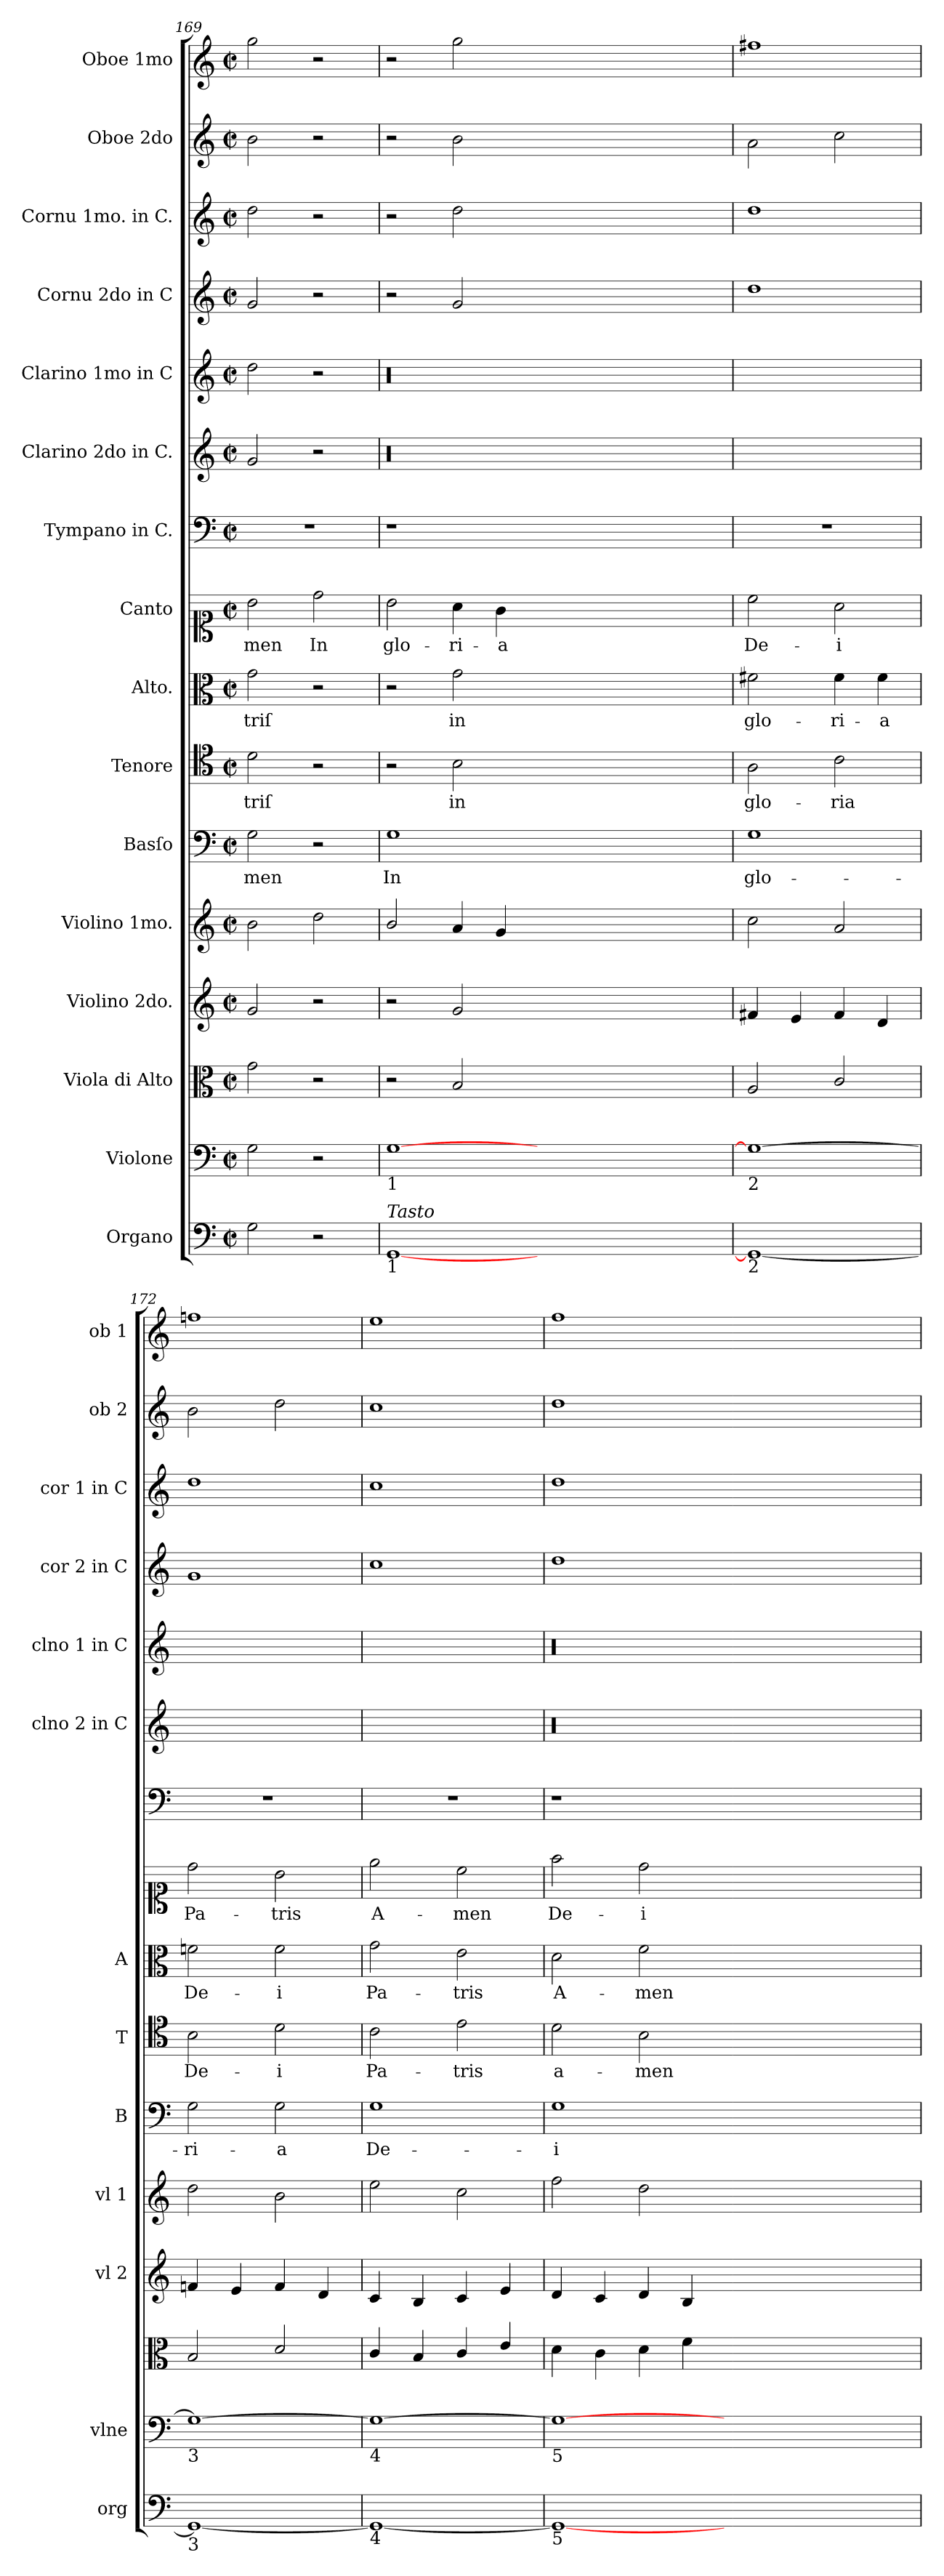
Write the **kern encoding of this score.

**kern	**kern	**kern	**kern	**kern	**kern	**text	**kern	**text	**kern	**text	**kern	**text	**kern	**kern	**kern	**kern	**kern	**kern	**kern
*part16	*part15	*part14	*part13	*part12	*part11	*part11	*part10	*part10	*part9	*part9	*part8	*part8	*part7	*part6	*part5	*part4	*part3	*part2	*part1
*staff16	*staff15	*staff14	*staff13	*staff12	*staff11	*staff11	*staff10	*staff10	*staff9	*staff9	*staff8	*staff8	*staff7	*staff6	*staff5	*staff4	*staff3	*staff2	*staff1
*I"Organo	*I"Violone	*I"Viola di Alto	*I"Violino 2do.	*I"Violino 1mo.	*I"Basſo	*	*I"Tenore	*	*I"Alto.	*	*I"Canto	*	*I"Tympano in C.	*I"Clarino 2do in C.	*I"Clarino 1mo in C	*I"Cornu 2do in C	*I"Cornu 1mo. in C.	*I"Oboe 2do	*I"Oboe 1mo
*I'org	*I'vlne	*	*I'vl 2	*I'vl 1	*I'B	*	*I'T	*	*I'A	*	*	*	*	*I'clno 2 in C	*I'clno 1 in C	*I'cor 2 in C	*I'cor 1 in C	*I'ob 2	*I'ob 1
*clefF4	*clefF4	*clefC3	*clefG2	*clefG2	*clefF4	*	*clefC4	*	*clefC3	*	*clefC1	*	*clefF4	*clefG2	*clefG2	*clefG2	*clefG2	*clefG2	*clefG2
*k[]	*k[]	*k[]	*k[]	*k[]	*k[]	*	*k[]	*	*k[]	*	*k[]	*	*k[]	*k[]	*k[]	*k[]	*k[]	*k[]	*k[]
*C:	*C:	*C:	*C:	*C:	*C:	*	*C:	*	*C:	*	*C:	*	*C:	*C:	*C:	*C:	*C:	*C:	*C:
*M2/2	*M2/2	*M2/2	*M2/2	*M2/2	*M2/2	*	*M2/2	*	*M2/2	*	*M2/2	*	*M2/2	*M2/2	*M2/2	*M2/2	*M2/2	*M2/2	*M2/2
*met(c|)	*met(c|)	*met(c|)	*met(c|)	*met(c|)	*met(c|)	*	*met(c|)	*	*met(c|)	*	*met(c|)	*	*met(c|)	*met(c|)	*met(c|)	*met(c|)	*met(c|)	*met(c|)	*met(c|)
=169	=169	=169	=169	=169	=169	=169	=169	=169	=169	=169	=169	=169	=169	=169	=169	=169	=169	=169	=169
!	!	!	!	!	!	!	!	!	!	!	!	!LO:LY:i	!	!	!	!	!	!	!
2G\	2G\	2g\	2g/	2b\	2G\	-men	2d\	-triſ	2g\	-triſ	2b\	-men	1r	2g/	2dd\	2g/	2dd\	2b\	2gg\
2r	2r	2r	2r	2dd\	2r	.	2r	.	2r	.	2dd\	In	.	2r	2r	2r	2r	2r	2r
=170	=170	=170	=170	=170	=170	=170	=170	=170	=170	=170	=170	=170	=170	=170	=170	=170	=170	=170	=170
!	!LO:TX:b:t=1	!	!	!	!	!	!	!	!	!	!	!	!	!	!	!	!	!	!
!LO:TX:a:i:t=Tasto	!	!	!	!	!	!	!	!	!	!	!	!	!	!	!	!	!	!	!
!LO:TX:b:t=1	!	!	!	!	!	!	!	!	!	!	!	!	!	!	!	!	!	!	!
[1GG	[1G	2r	2r	2b/	1G	In	2r	.	2r	.	2b\	glo-	1r	00r	00r	2r	2r	2r	2r
.	.	2B/	2g/	4a/	.	.	2B\	in	2g\	in	4a\	-ri-	.	.	.	2g/	2dd\	2b\	2gg\
.	.	.	.	4g/	.	.	.	.	.	.	4g\	-a	.	.	.	.	.	.	.
0.ryy	0.ryy	0.ryy	0.ryy	0.ryy	0.ryy	.	0.ryy	.	0.ryy	.	0.ryy	.	0.ryy	.	.	0.ryy	0.ryy	0.ryy	0.ryy
=171	=171	=171	=171	=171	=171	=171	=171	=171	=171	=171	=171	=171	=171	=171	=171	=171	=171	=171	=171
!	!LO:TX:b:t=2	!	!	!	!	!	!	!	!	!	!	!	!	!	!	!	!	!	!
!LO:TX:b:t=2	!	!	!	!	!	!	!	!	!	!	!	!	!	!	!	!	!	!	!
1GG_	1G_	2A/	4f#X/	2cc\	1G	glo-	2A\	glo-	2f#X\	glo-	2cc\	De-	1r	1ryy	1ryy	1dd	1dd	2a\	1ff#X
.	.	.	4e/	.	.	.	.	.	.	.	.	.	.	.	.	.	.	.	.
.	.	2c/	4f#/	2a/	.	.	2c\	-ria	4f#\	-ri-	2a\	-i	.	.	.	.	.	2cc\	.
.	.	.	4d/	.	.	.	.	.	4f#\	-a	.	.	.	.	.	.	.	.	.
=172	=172	=172	=172	=172	=172	=172	=172	=172	=172	=172	=172	=172	=172	=172	=172	=172	=172	=172	=172
!	!LO:TX:b:t=3	!	!	!	!	!	!	!	!	!	!	!	!	!	!	!	!	!	!
!LO:TX:b:t=3	!	!	!	!	!	!	!	!	!	!	!	!	!	!	!	!	!	!	!
1GG_	1G_	2B/	4fn/	2dd\	2G\	-ri-	2B\	De-	2fn\	De-	2dd\	Pa-	1r	1ryy	1ryy	1g	1dd	2b\	1ffn
.	.	.	4e/	.	.	.	.	.	.	.	.	.	.	.	.	.	.	.	.
.	.	2d/	4f/	2b\	2G\	-a	2d\	-i	2f\	-i	2b\	-tris	.	.	.	.	.	2dd\	.
.	.	.	4d/	.	.	.	.	.	.	.	.	.	.	.	.	.	.	.	.
=173	=173	=173	=173	=173	=173	=173	=173	=173	=173	=173	=173	=173	=173	=173	=173	=173	=173	=173	=173
!	!LO:TX:b:t=4	!	!	!	!	!	!	!	!	!	!	!	!	!	!	!	!	!	!
!LO:TX:b:t=4	!	!	!	!	!	!	!	!	!	!	!	!	!	!	!	!	!	!	!
1GG_	1G_	4c/	4c/	2ee\	1G	De-	2c\	Pa-	2g\	Pa-	2ee\	A-	1r	1ryy	1ryy	1cc	1cc	1cc	1ee
.	.	4B/	4B/	.	.	.	.	.	.	.	.	.	.	.	.	.	.	.	.
.	.	4c/	4c/	2cc\	.	.	2e\	-tris	2e\	-tris	2cc\	-men	.	.	.	.	.	.	.
.	.	4e/	4e/	.	.	.	.	.	.	.	.	.	.	.	.	.	.	.	.
=174	=174	=174	=174	=174	=174	=174	=174	=174	=174	=174	=174	=174	=174	=174	=174	=174	=174	=174	=174
!	!LO:TX:b:t=5	!	!	!	!	!	!	!	!	!	!	!	!	!	!	!	!	!	!
!LO:TX:b:t=5	!	!	!	!	!	!	!	!	!	!	!	!	!	!	!	!	!	!	!
1GG_	1G_	4d\	4d/	2ff\	1G	-i	2d\	a-	2d\	A-	2ff\	De-	1r	00r	00r	1dd	1dd	1dd	1ff
.	.	4c\	4c/	.	.	.	.	.	.	.	.	.	.	.	.	.	.	.	.
.	.	4d\	4d/	2dd\	.	.	2B\	-men	2f\	-men	2dd\	-i	.	.	.	.	.	.	.
.	.	4f\	4B/	.	.	.	.	.	.	.	.	.	.	.	.	.	.	.	.
0.ryy	0.ryy	0.ryy	0.ryy	0.ryy	0.ryy	.	0.ryy	.	0.ryy	.	0.ryy	.	0.ryy	.	.	0.ryy	0.ryy	0.ryy	0.ryy
=	=	=	=	=	=	=	=	=	=	=	=	=	=	=	=	=	=	=	=
*-	*-	*-	*-	*-	*-	*-	*-	*-	*-	*-	*-	*-	*-	*-	*-	*-	*-	*-	*-
